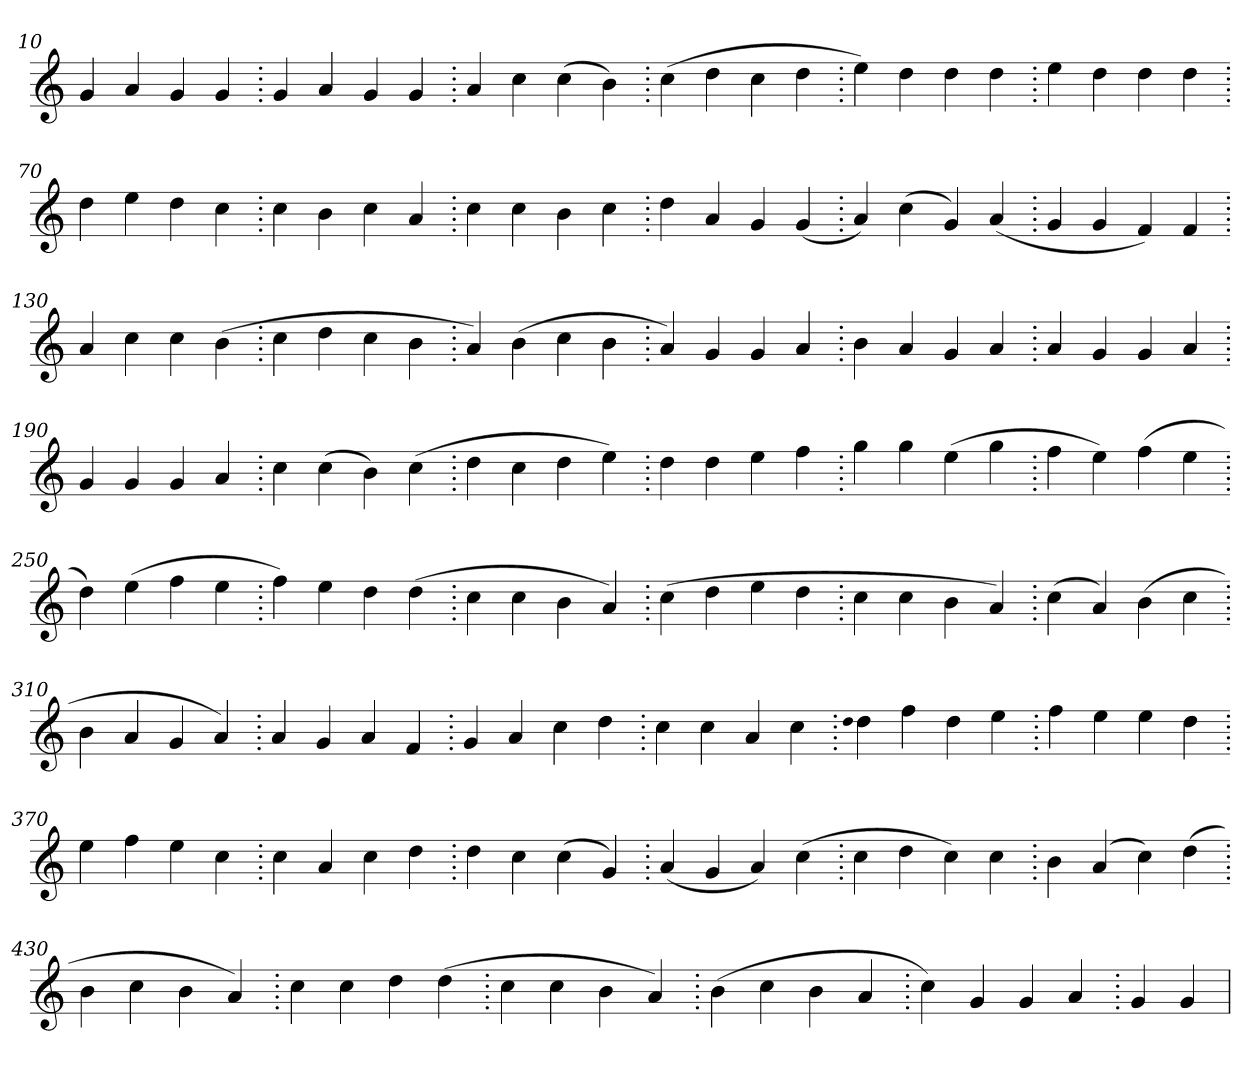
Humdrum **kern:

**kern
*part1
*staff1
*clefG2
=10.
4g
4a
4g
4g
=20.
4g
4a
4g
4g
=30.
4a
4cc
(>4cc
4b)
=40.
(>4cc
4dd
4cc
4dd
=50.
4ee)
4dd
4dd
4dd
=60.
4ee
4dd
4dd
4dd
=70.
4dd
4ee
4dd
4cc
=80.
4cc
4b
4cc
4a
=90.
4cc
4cc
4b
4cc
=100.
4dd
4a
4g
(>4g
=110.
4a)
(>4cc
4g)
(>4a
=120.
4g
4g
4f)
4f
=130.
4a
4cc
4cc
(>4b
=140.
4cc
4dd
4cc
4b
=150.
4a)
(>4b
4cc
4b
=160.
4a)
4g
4g
4a
=170.
4b
4a
4g
4a
=180.
4a
4g
4g
4a
=190.
4g
4g
4g
4a
=200.
4cc
(>4cc
4b)
(>4cc
=210.
4dd
4cc
4dd
4ee)
=220.
4dd
4dd
4ee
4ff
=230.
4gg
4gg
(>4ee
4gg
=240.
4ff
4ee)
(>4ff
4ee
=250.
4dd)
(>4ee
4ff
4ee
=260.
4ff)
4ee
4dd
(>4dd
=270.
4cc
4cc
4b
4a)
=280.
(>4cc
4dd
4ee
4dd
=290.
4cc
4cc
4b
4a)
=300.
(>4cc
4a)
(>4b
4cc
=310.
4b
4a
4g
4a)
=320.
4a
4g
4a
4f
=330.
4g
4a
4cc
4dd
=340.
4cc
4cc
4a
4cc
=350.
qqdd
4dd
4ff
4dd
4ee
=360.
4ff
4ee
4ee
4dd
=370.
4ee
4ff
4ee
4cc
=380.
4cc
4a
4cc
4dd
=390.
4dd
4cc
(>4cc
4g)
=400.
(>4a
4g
4a)
(>4cc
=410.
4cc
4dd
4cc)
4cc
=420.
4b
(>4a
4cc)
(>4dd
=430.
4b
4cc
4b
4a)
=440.
4cc
4cc
4dd
(>4dd
=450.
4cc
4cc
4b
4a)
=460.
(>4b
4cc
4b
4a
=470.
4cc)
4g
4g
4a
=480.
4g
4g
=
*-
